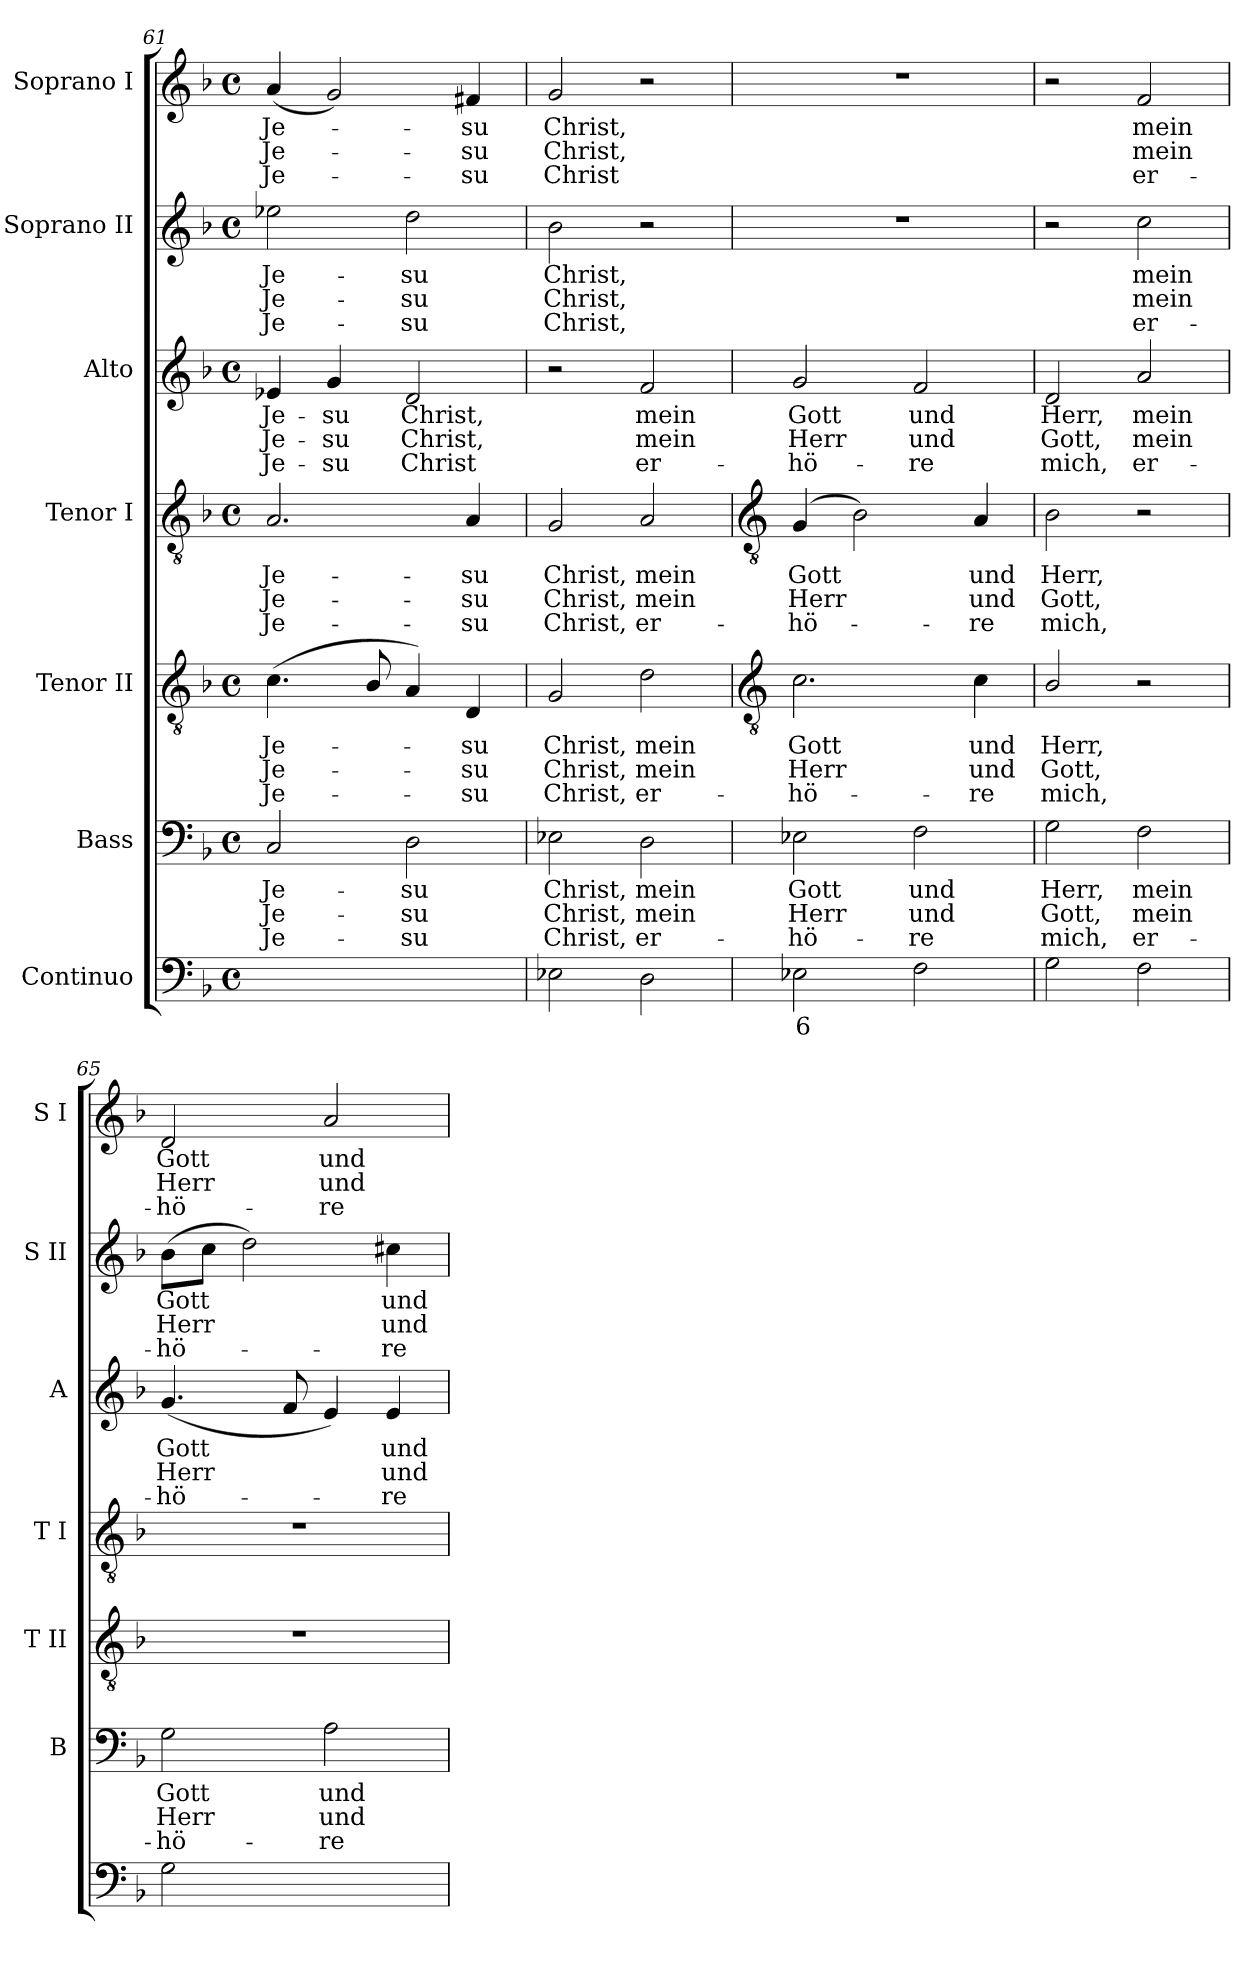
**kern	**text	**text	**kern	**text	**text	**text	**kern	**text	**text	**text	**kern	**text	**text	**text	**kern	**text	**text	**text	**kern	**text	**text	**text	**kern	**text	**text	**text
*part7	*part7	*part7	*part6	*part6	*part6	*part6	*part5	*part5	*part5	*part5	*part4	*part4	*part4	*part4	*part3	*part3	*part3	*part3	*part2	*part2	*part2	*part2	*part1	*part1	*part1	*part1
*staff7	*staff7	*staff7	*staff6	*staff6	*staff6	*staff6	*staff5	*staff5	*staff5	*staff5	*staff4	*staff4	*staff4	*staff4	*staff3	*staff3	*staff3	*staff3	*staff2	*staff2	*staff2	*staff2	*staff1	*staff1	*staff1	*staff1
*I"Continuo	*	*	*I"Bass	*	*	*	*I"Tenor II	*	*	*	*I"Tenor I	*	*	*	*I"Alto	*	*	*	*I"Soprano II	*	*	*	*I"Soprano I	*	*	*
*	*	*	*I'B	*	*	*	*I'T II	*	*	*	*I'T I	*	*	*	*I'A	*	*	*	*I'S II	*	*	*	*I'S I	*	*	*
*clefF4	*	*	*clefF4	*	*	*	*clefGv2	*	*	*	*clefGv2	*	*	*	*clefG2	*	*	*	*clefG2	*	*	*	*clefG2	*	*	*
*k[b-]	*	*	*k[b-]	*	*	*	*k[b-]	*	*	*	*k[b-]	*	*	*	*k[b-]	*	*	*	*k[b-]	*	*	*	*k[b-]	*	*	*
*F:	*	*	*F:	*	*	*	*F:	*	*	*	*F:	*	*	*	*F:	*	*	*	*F:	*	*	*	*F:	*	*	*
*M4/4	*	*	*M4/4	*	*	*	*M4/4	*	*	*	*M4/4	*	*	*	*M4/4	*	*	*	*M4/4	*	*	*	*M4/4	*	*	*
*met(c)	*	*	*met(c)	*	*	*	*met(c)	*	*	*	*met(c)	*	*	*	*met(c)	*	*	*	*met(c)	*	*	*	*met(c)	*	*	*
=61	=61	=61	=61	=61	=61	=61	=61	=61	=61	=61	=61	=61	=61	=61	=61	=61	=61	=61	=61	=61	=61	=61	=61	=61	=61	=61
!	!	!LO:LY:b	!	!LO:LY:b	!LO:LY:b	!LO:LY:b	!	!LO:LY:b	!LO:LY:b	!LO:LY:b	!	!LO:LY:b	!LO:LY:b	!LO:LY:b	!	!LO:LY:b	!LO:LY:b	!LO:LY:b	!	!LO:LY:b	!LO:LY:b	!LO:LY:b	!	!LO:LY:b	!LO:LY:b	!LO:LY:b
[4Cyy	.	6	2C	Je-	-Je-	-Je-	(<4.c	Je-	Je-	Je-	2.A	Je-	-Je-	-Je-	4e-X	Je-	-Je-	-Je-	2ee-X	Je-	-Je-	-Je-	(<4a	Je-	Je-	Je-
!	!	!LO:LY:b	!	!	!	!	!	!	!	!	!	!	!	!	!	!LO:LY:b	!LO:LY:b	!LO:LY:b	!	!	!	!	!	!	!	!
4Cyy]	.	5	.	.	.	.	.	.	.	.	.	.	.	.	4g	-su	su	su	.	.	.	.	2g)	.	.	.
.	.	.	.	.	.	.	8B-/	.	.	.	.	.	.	.	.	.	.	.	.	.	.	.	.	.	.	.
!	!	!LO:LY:b	!	!LO:LY:b	!LO:LY:b	!LO:LY:b	!	!	!	!	!	!	!	!	!	!LO:LY:b	!LO:LY:b	!LO:LY:b	!	!LO:LY:b	!LO:LY:b	!LO:LY:b	!	!	!	!
[4Dyy	.	4	2D	-su	su	su	4A)	.	.	.	.	.	.	.	2d	Christ,	Christ,	Christ	2dd	-su	su	su	.	.	.	.
!	!	!	!	!	!	!	!	!LO:LY:b	!LO:LY:b	!LO:LY:b	!	!LO:LY:b	!LO:LY:b	!LO:LY:b	!	!	!	!	!	!	!	!	!	!LO:LY:b	!LO:LY:b	!LO:LY:b
4Dyy]	.	.	.	.	.	.	4D	su	su	su	4A	-su	su	su	.	.	.	.	.	.	.	.	4f#X	su	su	su
=62	=62	=62	=62	=62	=62	=62	=62	=62	=62	=62	=62	=62	=62	=62	=62	=62	=62	=62	=62	=62	=62	=62	=62	=62	=62	=62
!	!	!	!	!LO:LY:b	!LO:LY:b	!LO:LY:b	!	!LO:LY:b	!LO:LY:b	!LO:LY:b	!	!LO:LY:b	!LO:LY:b	!LO:LY:b	!	!	!	!	!	!LO:LY:b	!LO:LY:b	!LO:LY:b	!	!LO:LY:b	!LO:LY:b	!LO:LY:b
2E-X	.	.	2E-X	Christ,	Christ,	Christ,	2G	Christ,	Christ,	Christ,	2G	Christ,	Christ,	Christ,	2r	.	.	.	2b-	Christ,	Christ,	Christ,	2g	Christ,	Christ,	Christ
!	!	!	!	!LO:LY:b	!LO:LY:b	!LO:LY:b	!	!LO:LY:b	!LO:LY:b	!LO:LY:b	!	!LO:LY:b	!LO:LY:b	!LO:LY:b	!	!LO:LY:b	!LO:LY:b	!LO:LY:b	!	!	!	!	!	!	!	!
2D	.	.	2D	mein	mein	er-	2d	mein	mein	er-	2A	mein	mein	er-	2f	mein	mein	er-	2r	.	.	.	2r	.	.	.
!!LO:LB:g=z
=63	=63	=63	=63	=63	=63	=63	=63	=63	=63	=63	=63	=63	=63	=63	=63	=63	=63	=63	=63	=63	=63	=63	=63	=63	=63	=63
*	*	*	*	*	*	*	*clefGv2	*	*	*	*clefGv2	*	*	*	*	*	*	*	*	*	*	*	*	*	*	*
!	!LO:LY:b	!	!	!LO:LY:b	!LO:LY:b	!LO:LY:b	!	!LO:LY:b	!LO:LY:b	!LO:LY:b	!	!LO:LY:b	!LO:LY:b	!LO:LY:b	!	!LO:LY:b	!LO:LY:b	!LO:LY:b	!	!	!	!	!	!	!	!
2E-X	6	.	2E-X	-Gott	Herr	hö-	2.c	-Gott	Herr	hö-	(<4G	-Gott	Herr	hö-	2g	-Gott	Herr	hö-	1r	.	.	.	1r	.	.	.
.	.	.	.	.	.	.	.	.	.	.	2B-)	.	.	.	.	.	.	.	.	.	.	.	.	.	.	.
!	!	!	!	!LO:LY:b	!LO:LY:b	!LO:LY:b	!	!	!	!	!	!	!	!	!	!LO:LY:b	!LO:LY:b	!LO:LY:b	!	!	!	!	!	!	!	!
2F	.	.	2F	-und	und	re	.	.	.	.	.	.	.	.	2f	-und	und	re	.	.	.	.	.	.	.	.
!	!	!	!	!	!	!	!	!LO:LY:b	!LO:LY:b	!LO:LY:b	!	!LO:LY:b	!LO:LY:b	!LO:LY:b	!	!	!	!	!	!	!	!	!	!	!	!
.	.	.	.	.	.	.	4c	-und	und	re	4A	und	und	re	.	.	.	.	.	.	.	.	.	.	.	.
=64	=64	=64	=64	=64	=64	=64	=64	=64	=64	=64	=64	=64	=64	=64	=64	=64	=64	=64	=64	=64	=64	=64	=64	=64	=64	=64
!	!	!	!	!LO:LY:b	!LO:LY:b	!LO:LY:b	!	!LO:LY:b	!LO:LY:b	!LO:LY:b	!	!LO:LY:b	!LO:LY:b	!LO:LY:b	!	!LO:LY:b	!LO:LY:b	!LO:LY:b	!	!	!	!	!	!	!	!
2G	.	.	2G	Herr,	Gott,	mich,	2B-/	Herr,	Gott,	mich,	2B-	Herr,	Gott,	mich,	2d	Herr,	Gott,	mich,	2r	.	.	.	2r	.	.	.
!	!	!	!	!LO:LY:b	!LO:LY:b	!LO:LY:b	!	!	!	!	!	!	!	!	!	!LO:LY:b	!LO:LY:b	!LO:LY:b	!	!LO:LY:b	!LO:LY:b	!LO:LY:b	!	!LO:LY:b	!LO:LY:b	!LO:LY:b
2F	.	.	2F	mein	mein	er-	2r	.	.	.	2r	.	.	.	2a	mein	mein	er-	2cc	mein	mein	er-	2f	mein	mein	er-
=65	=65	=65	=65	=65	=65	=65	=65	=65	=65	=65	=65	=65	=65	=65	=65	=65	=65	=65	=65	=65	=65	=65	=65	=65	=65	=65
!	!	!	!	!LO:LY:b	!LO:LY:b	!LO:LY:b	!	!	!	!	!	!	!	!	!	!LO:LY:b	!LO:LY:b	!LO:LY:b	!	!LO:LY:b	!LO:LY:b	!LO:LY:b	!	!LO:LY:b	!LO:LY:b	!LO:LY:b
2G	.	.	2G	-Gott	Herr	hö-	1r	.	.	.	1r	.	.	.	(<4.g	-Gott	Herr	hö-	(>8b-L	-Gott	Herr	hö-	2d	-Gott	Herr	hö-
.	.	.	.	.	.	.	.	.	.	.	.	.	.	.	.	.	.	.	8ccJ	.	.	.	.	.	.	.
.	.	.	.	.	.	.	.	.	.	.	.	.	.	.	.	.	.	.	2dd)	.	.	.	.	.	.	.
.	.	.	.	.	.	.	.	.	.	.	.	.	.	.	8f	.	.	.	.	.	.	.	.	.	.	.
!	!LO:LY:b	!	!	!LO:LY:b	!LO:LY:b	!LO:LY:b	!	!	!	!	!	!	!	!	!	!	!	!	!	!	!	!	!	!LO:LY:b	!LO:LY:b	!LO:LY:b
[4Ayy	4	.	2A	-und	und	re	.	.	.	.	.	.	.	.	4e)	.	.	.	.	.	.	.	2a	-und	und	re
!	!	!	!	!	!	!	!	!	!	!	!	!	!	!	!	!LO:LY:b	!LO:LY:b	!LO:LY:b	!	!LO:LY:b	!LO:LY:b	!LO:LY:b	!	!	!	!
4Ayy]	.	.	.	.	.	.	.	.	.	.	.	.	.	.	4e	und	und	re	4cc#X	und	und	re	.	.	.	.
=	=	=	=	=	=	=	=	=	=	=	=	=	=	=	=	=	=	=	=	=	=	=	=	=	=	=
*-	*-	*-	*-	*-	*-	*-	*-	*-	*-	*-	*-	*-	*-	*-	*-	*-	*-	*-	*-	*-	*-	*-	*-	*-	*-	*-
